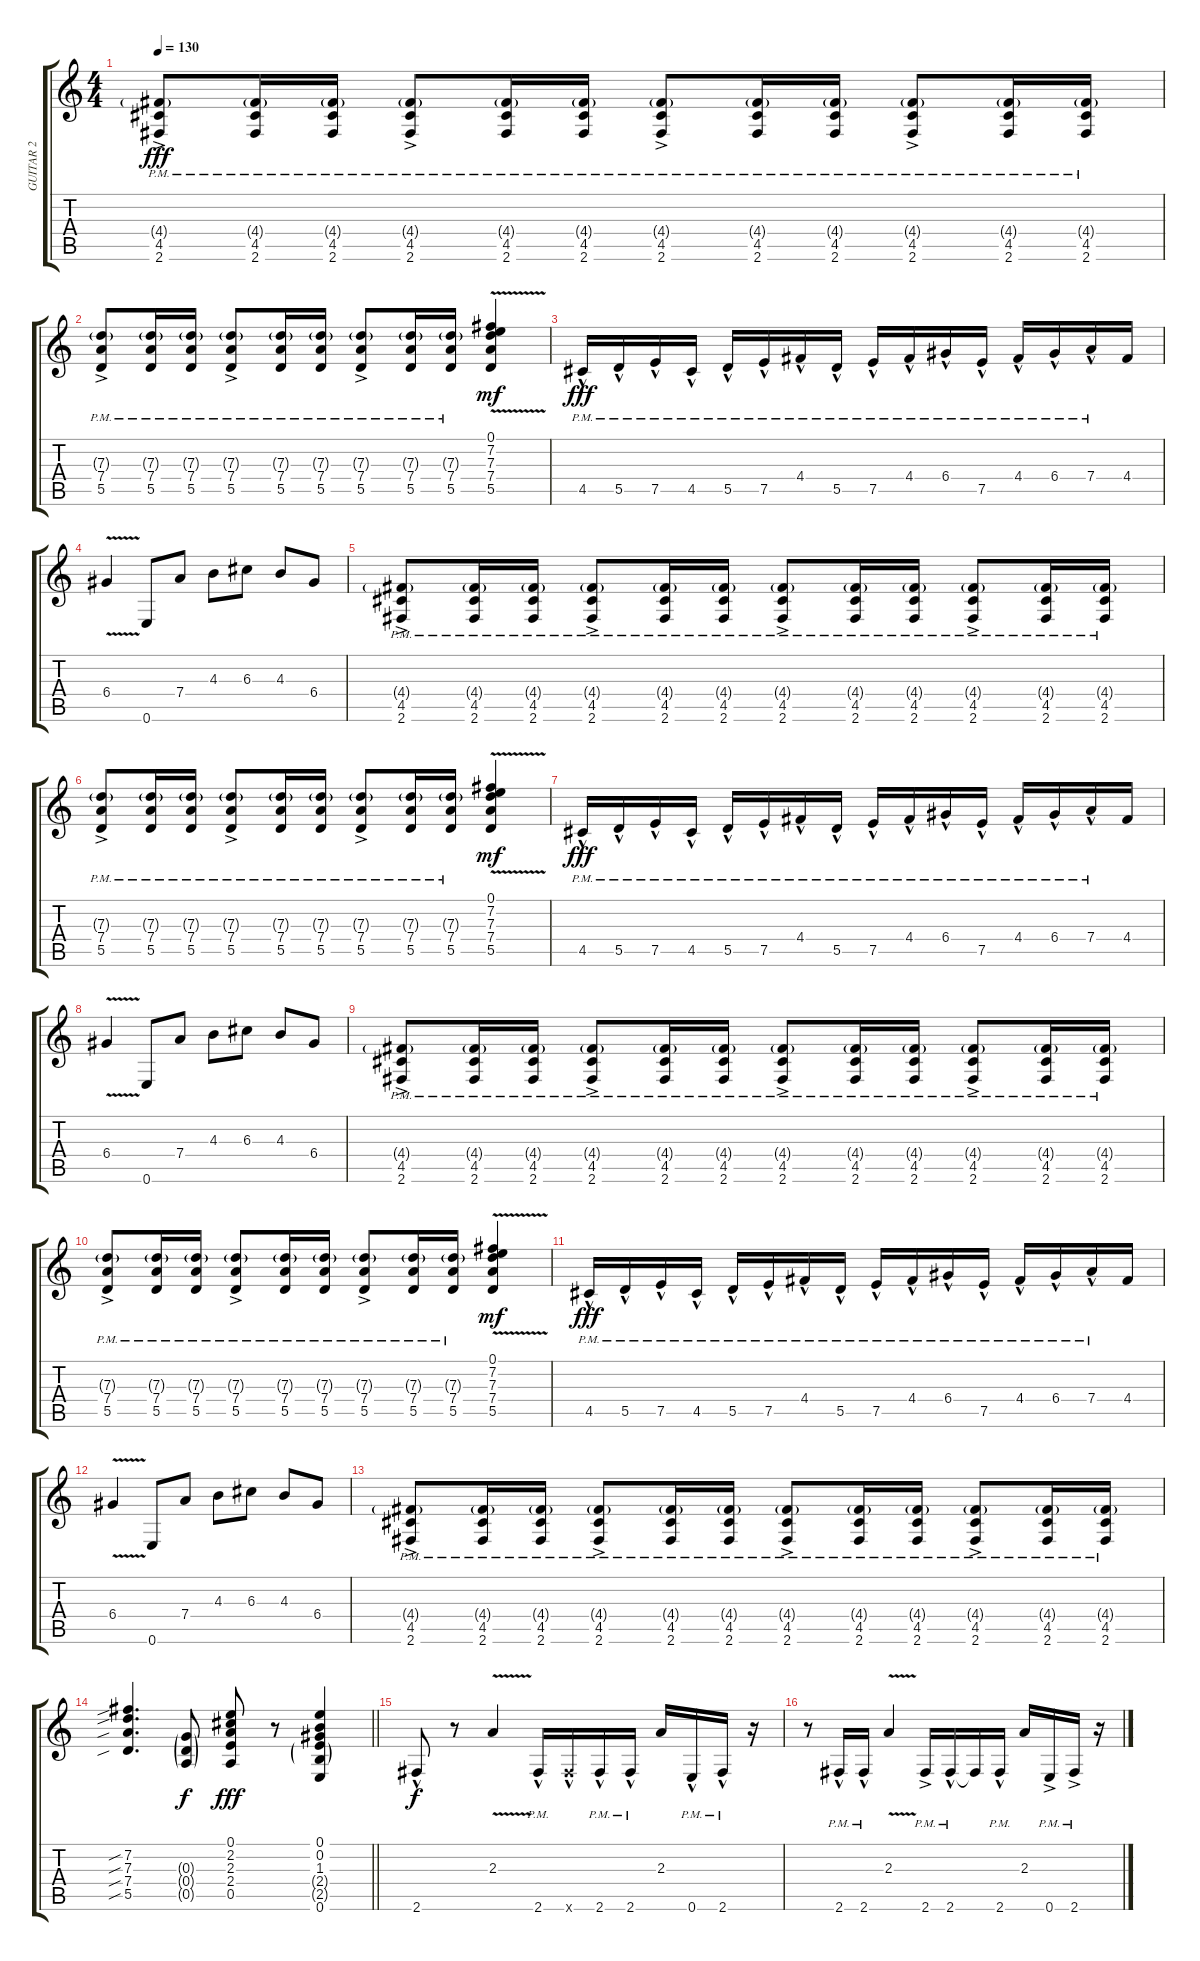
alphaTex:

\track ("GUITAR 2" "GUITAR 2") {instrument overdrivenguitar}
\staff {score tabs}
\tuning (E4 B3 G3 D3 A2 E2) {hide}
\ts (4 4)
\tempo 130
\clef g2
\ks c
(4.4{g pm} 4.5{pm} 2.6{ac pm}).8{dy fff} (4.4{g pm} 4.5{pm} 2.6{pm}).16 (4.4{g pm} 4.5{pm} 2.6{pm}).16 (4.4{g pm} 4.5{pm} 2.6{ac pm}).8 (4.4{g pm} 4.5{pm} 2.6{pm}).16 (4.4{g pm} 4.5{pm} 2.6{pm}).16 (4.4{g pm} 4.5{pm} 2.6{ac pm}).8 (4.4{g pm} 4.5{pm} 2.6{pm}).16 (4.4{g pm} 4.5{pm} 2.6{pm}).16 (4.4{g pm} 4.5{pm} 2.6{ac pm}).8 (4.4{g pm} 4.5{pm} 2.6{pm}).16 (4.4{g pm} 4.5{pm} 2.6{pm}).16 |
(7.3{g pm} 7.4{pm} 5.5{ac pm}).8 (7.3{g pm} 7.4{pm} 5.5{pm}).16 (7.3{g pm} 7.4{pm} 5.5{pm}).16 (7.3{g pm} 7.4{pm} 5.5{ac pm}).8 (7.3{g pm} 7.4{pm} 5.5{pm}).16 (7.3{g pm} 7.4{pm} 5.5{pm}).16 (7.3{g pm} 7.4{pm} 5.5{ac pm}).8 (7.3{g pm} 7.4{pm} 5.5{pm}).16 (7.3{g pm} 7.4{pm} 5.5{pm}).16 (0.1 7.2 7.3 7.4 5.5{v}).4{dy mf} |
4.5{hac pm}.16{dy fff} 5.5{hac pm}.16 7.5{hac pm}.16 4.5{hac pm}.16 5.5{hac pm}.16 7.5{hac pm}.16 4.4{hac pm}.16 5.5{hac pm}.16 7.5{hac pm}.16 4.4{hac pm}.16 6.4{hac pm}.16 7.5{hac pm}.16 4.4{hac pm}.16 6.4{hac pm}.16 7.4{hac pm}.16 4.4.16 |
6.4{v}.4 0.6.8 7.4.8 4.3.8 6.3.8 4.3.8 6.4.8 |
(4.4{g pm} 4.5{pm} 2.6{ac pm}).8 (4.4{g pm} 4.5{pm} 2.6{pm}).16 (4.4{g pm} 4.5{pm} 2.6{pm}).16 (4.4{g pm} 4.5{pm} 2.6{ac pm}).8 (4.4{g pm} 4.5{pm} 2.6{pm}).16 (4.4{g pm} 4.5{pm} 2.6{pm}).16 (4.4{g pm} 4.5{pm} 2.6{ac pm}).8 (4.4{g pm} 4.5{pm} 2.6{pm}).16 (4.4{g pm} 4.5{pm} 2.6{pm}).16 (4.4{g pm} 4.5{pm} 2.6{ac pm}).8 (4.4{g pm} 4.5{pm} 2.6{pm}).16 (4.4{g pm} 4.5{pm} 2.6{pm}).16 |
(7.3{g pm} 7.4{pm} 5.5{ac pm}).8 (7.3{g pm} 7.4{pm} 5.5{pm}).16 (7.3{g pm} 7.4{pm} 5.5{pm}).16 (7.3{g pm} 7.4{pm} 5.5{ac pm}).8 (7.3{g pm} 7.4{pm} 5.5{pm}).16 (7.3{g pm} 7.4{pm} 5.5{pm}).16 (7.3{g pm} 7.4{pm} 5.5{ac pm}).8 (7.3{g pm} 7.4{pm} 5.5{pm}).16 (7.3{g pm} 7.4{pm} 5.5{pm}).16 (0.1 7.2 7.3 7.4 5.5{v}).4{dy mf} |
4.5{hac pm}.16{dy fff} 5.5{hac pm}.16 7.5{hac pm}.16 4.5{hac pm}.16 5.5{hac pm}.16 7.5{hac pm}.16 4.4{hac pm}.16 5.5{hac pm}.16 7.5{hac pm}.16 4.4{hac pm}.16 6.4{hac pm}.16 7.5{hac pm}.16 4.4{hac pm}.16 6.4{hac pm}.16 7.4{hac pm}.16 4.4.16 |
6.4{v}.4 0.6.8 7.4.8 4.3.8 6.3.8 4.3.8 6.4.8 |
(4.4{g pm} 4.5{pm} 2.6{ac pm}).8 (4.4{g pm} 4.5{pm} 2.6{pm}).16 (4.4{g pm} 4.5{pm} 2.6{pm}).16 (4.4{g pm} 4.5{pm} 2.6{ac pm}).8 (4.4{g pm} 4.5{pm} 2.6{pm}).16 (4.4{g pm} 4.5{pm} 2.6{pm}).16 (4.4{g pm} 4.5{pm} 2.6{ac pm}).8 (4.4{g pm} 4.5{pm} 2.6{pm}).16 (4.4{g pm} 4.5{pm} 2.6{pm}).16 (4.4{g pm} 4.5{pm} 2.6{ac pm}).8 (4.4{g pm} 4.5{pm} 2.6{pm}).16 (4.4{g pm} 4.5{pm} 2.6{pm}).16 |
(7.3{g pm} 7.4{pm} 5.5{ac pm}).8 (7.3{g pm} 7.4{pm} 5.5{pm}).16 (7.3{g pm} 7.4{pm} 5.5{pm}).16 (7.3{g pm} 7.4{pm} 5.5{ac pm}).8 (7.3{g pm} 7.4{pm} 5.5{pm}).16 (7.3{g pm} 7.4{pm} 5.5{pm}).16 (7.3{g pm} 7.4{pm} 5.5{ac pm}).8 (7.3{g pm} 7.4{pm} 5.5{pm}).16 (7.3{g pm} 7.4{pm} 5.5{pm}).16 (0.1 7.2 7.3 7.4 5.5{v}).4{dy mf} |
4.5{hac pm}.16{dy fff} 5.5{hac pm}.16 7.5{hac pm}.16 4.5{hac pm}.16 5.5{hac pm}.16 7.5{hac pm}.16 4.4{hac pm}.16 5.5{hac pm}.16 7.5{hac pm}.16 4.4{hac pm}.16 6.4{hac pm}.16 7.5{hac pm}.16 4.4{hac pm}.16 6.4{hac pm}.16 7.4{hac pm}.16 4.4.16 |
6.4{v}.4 0.6.8 7.4.8 4.3.8 6.3.8 4.3.8 6.4.8 |
(4.4{g pm} 4.5{pm} 2.6{ac pm}).8 (4.4{g pm} 4.5{pm} 2.6{pm}).16 (4.4{g pm} 4.5{pm} 2.6{pm}).16 (4.4{g pm} 4.5{pm} 2.6{ac pm}).8 (4.4{g pm} 4.5{pm} 2.6{pm}).16 (4.4{g pm} 4.5{pm} 2.6{pm}).16 (4.4{g pm} 4.5{pm} 2.6{ac pm}).8 (4.4{g pm} 4.5{pm} 2.6{pm}).16 (4.4{g pm} 4.5{pm} 2.6{pm}).16 (4.4{g pm} 4.5{pm} 2.6{ac pm}).8 (4.4{g pm} 4.5{pm} 2.6{pm}).16 (4.4{g pm} 4.5{pm} 2.6{pm}).16 |
\barLineRight lightlight
(7.2{sib} 7.3{sib} 7.4{sib} 5.5{sib}).4{d} (0.3{g} 0.4{g} 0.5{g}).8{dy f} (0.1 2.2 2.3 2.4 0.5).8{dy fff} r.8 (0.1 0.2 1.3 2.4{g} 2.5{g} 0.6).4 |
2.6{hac}.8{dy f} r.8 2.3{v}.4 2.6{hac pm}.16 2.6{hac x}.16 2.6{hac pm}.16 2.6{hac pm}.16 2.3.16 0.6{hac pm}.16 2.6{hac pm}.16 r.16 |
r.8 2.6{hac pm}.16 2.6{hac pm}.16 2.3{v}.4 2.6{ac pm}.16 2.6{hac pm}.16 2.6{t}.16 2.6{hac pm}.16 2.3.16 0.6{ac pm}.16 2.6{ac pm}.16 r.16
